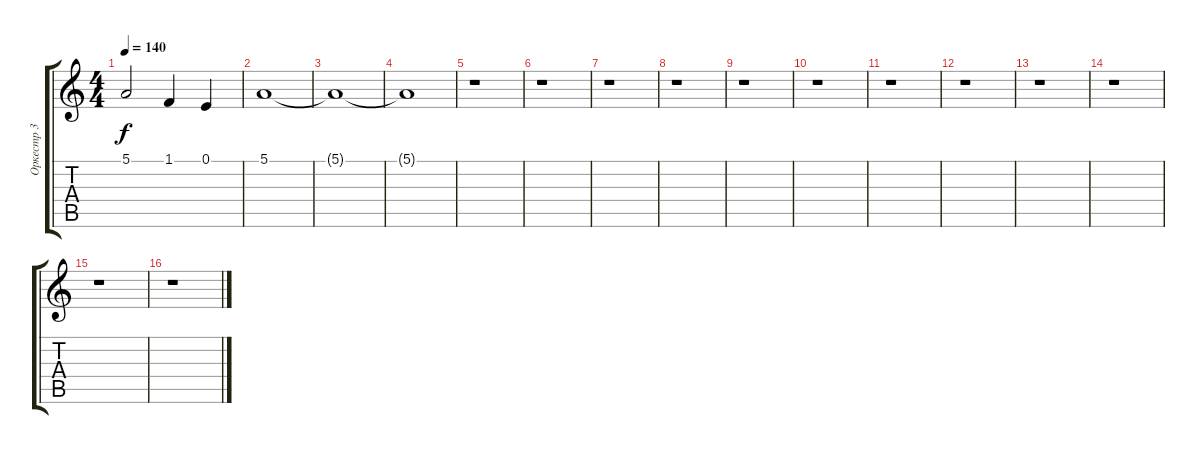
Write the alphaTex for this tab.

\track ("Оркестр 3" "Оркестр 3") {instrument tuba}
\staff {score tabs}
\tuning (E4 B3 G3 D3 A2 E2) {hide}
\ts (4 4)
\tempo 140
\clef g2
\ks c
5.1.2{dy f} 1.1.4 0.1.4 |
5.1.1{volume 3} |
5.1{t}.1 |
5.1{t}.1 |
r.1 |
r.1 |
r.1 |
r.1 |
r.1 |
r.1 |
r.1 |
r.1 |
r.1 |
r.1 |
r.1 |
r.1
